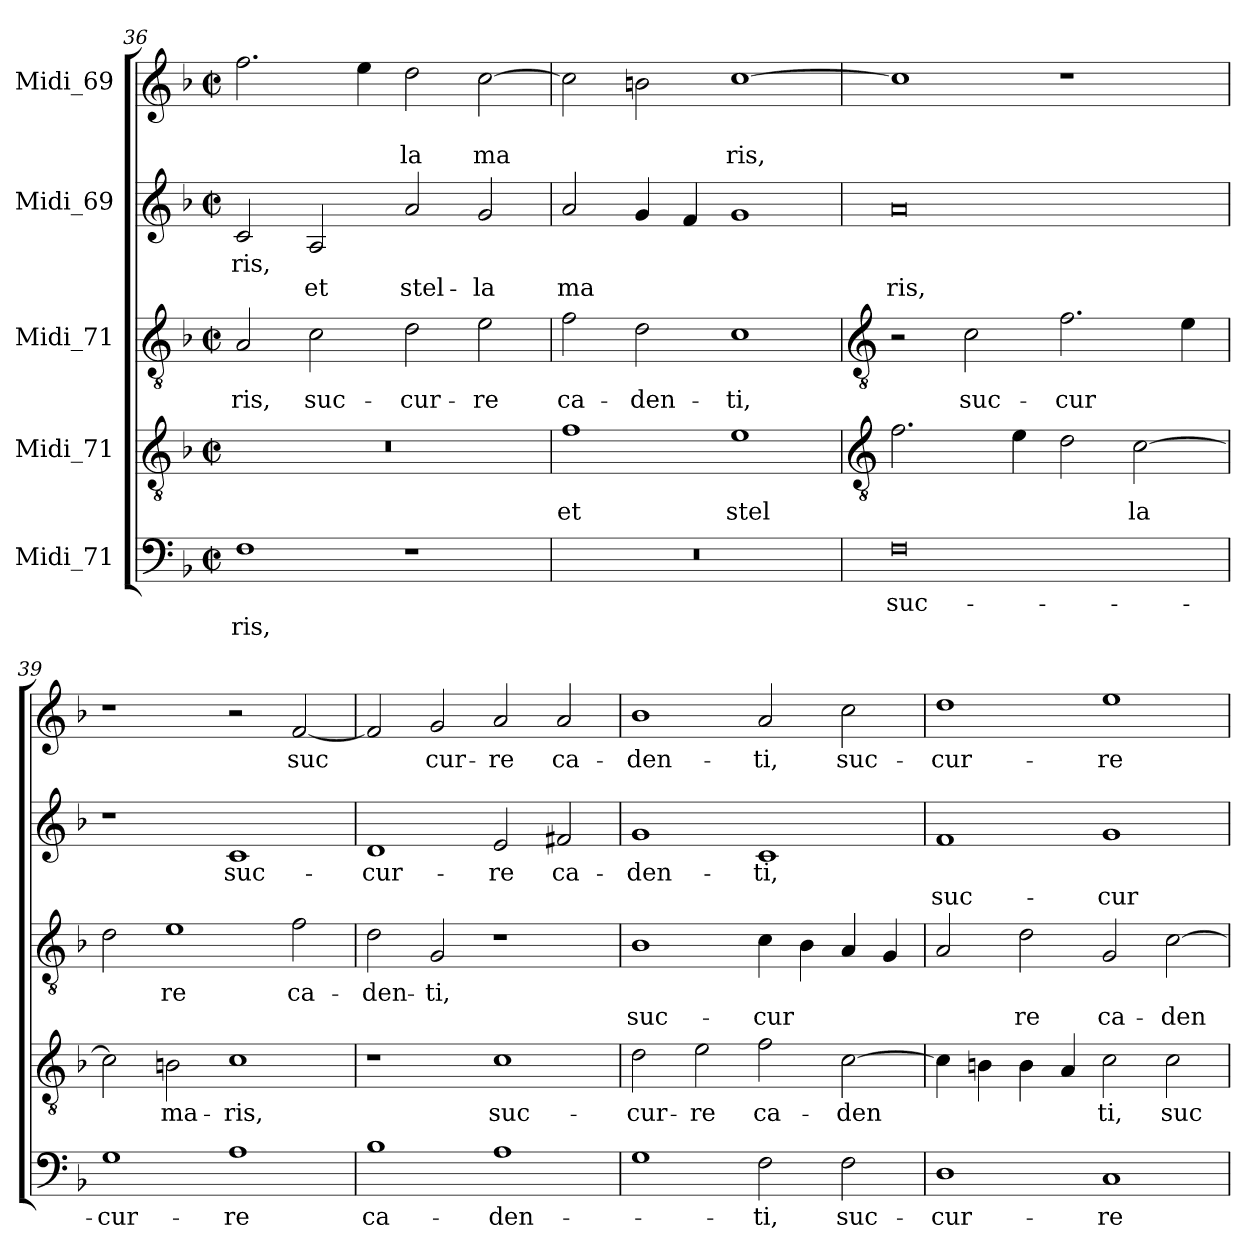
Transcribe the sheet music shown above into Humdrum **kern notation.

**kern	**text	**text	**kern	**text	**kern	**text	**text	**kern	**text	**text	**kern	**text	**text
*part5	*part5	*part5	*part4	*part4	*part3	*part3	*part3	*part2	*part2	*part2	*part1	*part1	*part1
*staff5	*staff5	*staff5	*staff4	*staff4	*staff3	*staff3	*staff3	*staff2	*staff2	*staff2	*staff1	*staff1	*staff1
*I"Midi_71	*	*	*I"Midi_71	*	*I"Midi_71	*	*	*I"Midi_69	*	*	*I"Midi_69	*	*
*clefF4	*	*	*clefGv2	*	*clefGv2	*	*	*clefG2	*	*	*clefG2	*	*
*k[b-]	*	*	*k[b-]	*	*k[b-]	*	*	*k[b-]	*	*	*k[b-]	*	*
*F:	*	*	*F:	*	*F:	*	*	*F:	*	*	*F:	*	*
*M4/2	*	*	*M4/2	*	*M4/2	*	*	*M4/2	*	*	*M4/2	*	*
*met(c|)	*	*	*met(c|)	*	*met(c|)	*	*	*met(c|)	*	*	*met(c|)	*	*
=36	=36	=36	=36	=36	=36	=36	=36	=36	=36	=36	=36	=36	=36
!	!	!LO:LY:b	!	!	!	!LO:LY:b	!	!	!LO:LY:b	!	!	!	!
1F	.	-ris,	0r	.	2A	ris,	.	2c	-ris,	.	2.ff	.	.
!	!	!	!	!	!	!LO:LY:b	!	!	!	!LO:LY:b	!	!	!
.	.	.	.	.	2c	suc-	.	2A	.	et	.	.	.
.	.	.	.	.	.	.	.	.	.	.	4ee	.	.
!	!	!	!	!	!	!LO:LY:b	!	!	!	!LO:LY:b	!	!	!LO:LY:b
1r	.	.	.	.	2d	-cur-	.	2a	.	stel-	2dd	.	la
!	!	!	!	!	!	!LO:LY:b	!	!	!	!LO:LY:b	!	!	!LO:LY:b
.	.	.	.	.	2e	-re	.	2g	.	-la	[2cc	.	ma
=37	=37	=37	=37	=37	=37	=37	=37	=37	=37	=37	=37	=37	=37
!	!	!	!	!LO:LY:b	!	!LO:LY:b	!	!	!	!LO:LY:b	!	!	!
0r	.	.	1f	et	2f	ca-	.	2a	.	ma	2cc]	.	.
!	!	!	!	!	!	!LO:LY:b	!	!	!	!	!	!	!
.	.	.	.	.	2d	-den-	.	4g	.	.	2bn	.	.
.	.	.	.	.	.	.	.	4f	.	.	.	.	.
!	!	!	!	!LO:LY:b	!	!LO:LY:b	!	!	!	!	!	!	!LO:LY:b
.	.	.	1e	stel	1c	-ti,	.	1g	.	.	[1cc	.	ris,
!!LO:LB:g=z
=38	=38	=38	=38	=38	=38	=38	=38	=38	=38	=38	=38	=38	=38
*	*	*	*clefGv2	*	*clefGv2	*	*	*	*	*	*	*	*
!	!LO:LY:b	!	!	!	!	!	!	!	!	!LO:LY:b	!	!	!
0F	suc-	.	2.f	.	2r	.	.	0a	.	ris,	1cc]	.	.
!	!	!	!	!	!	!LO:LY:b	!	!	!	!	!	!	!
.	.	.	.	.	2c	suc-	.	.	.	.	.	.	.
.	.	.	4e	.	.	.	.	.	.	.	.	.	.
!	!	!	!	!	!	!LO:LY:b	!	!	!	!	!	!	!
.	.	.	2d	.	2.f	-cur	.	.	.	.	1r	.	.
!	!	!	!	!LO:LY:b	!	!	!	!	!	!	!	!	!
.	.	.	[2c	la	.	.	.	.	.	.	.	.	.
.	.	.	.	.	4e	.	.	.	.	.	.	.	.
=39	=39	=39	=39	=39	=39	=39	=39	=39	=39	=39	=39	=39	=39
!	!LO:LY:b	!	!	!	!	!	!	!	!	!	!	!	!
1G	-cur-	.	2c]	.	2d	.	.	1r	.	.	1r	.	.
!	!	!	!	!LO:LY:b	!	!LO:LY:b	!	!	!	!	!	!	!
.	.	.	2Bn	ma-	1e	re	.	.	.	.	.	.	.
!	!LO:LY:b	!	!	!LO:LY:b	!	!	!	!	!LO:LY:b	!	!	!	!
1A	-re	.	1c	-ris,	.	.	.	1c	suc-	.	2r	.	.
!	!	!	!	!	!	!LO:LY:b	!	!	!	!	!	!LO:LY:b	!
.	.	.	.	.	2f	ca-	.	.	.	.	[2f	suc	.
=40	=40	=40	=40	=40	=40	=40	=40	=40	=40	=40	=40	=40	=40
!	!LO:LY:b	!	!	!	!	!LO:LY:b	!	!	!LO:LY:b	!	!	!	!
1B-	ca-	.	1r	.	2d	-den-	.	1d	-cur-	.	2f]	.	.
!	!	!	!	!	!	!LO:LY:b	!	!	!	!	!	!LO:LY:b	!
.	.	.	.	.	2G	-ti,	.	.	.	.	2g	cur-	.
!	!LO:LY:b	!	!	!LO:LY:b	!	!	!	!	!LO:LY:b	!	!	!LO:LY:b	!
1A	-den-	.	1c	suc-	1r	.	.	2e	-re	.	2a	-re	.
!	!	!	!	!	!	!	!	!	!LO:LY:b	!	!	!LO:LY:b	!
.	.	.	.	.	.	.	.	2f#X	ca-	.	2a	ca-	.
=41	=41	=41	=41	=41	=41	=41	=41	=41	=41	=41	=41	=41	=41
!	!	!	!	!LO:LY:b	!	!	!LO:LY:b	!	!LO:LY:b	!	!	!LO:LY:b	!
1G	.	.	2d	-cur-	1B-	.	suc-	1g	-den-	.	1b-	-den-	.
!	!	!	!	!LO:LY:b	!	!	!	!	!	!	!	!	!
.	.	.	2e	-re	.	.	.	.	.	.	.	.	.
!	!LO:LY:b	!	!	!LO:LY:b	!	!	!LO:LY:b	!	!LO:LY:b	!	!	!LO:LY:b	!
2F	-ti,	.	2f	ca-	4c	.	-cur	1c	-ti,	.	2a	-ti,	.
.	.	.	.	.	4B-	.	.	.	.	.	.	.	.
!	!LO:LY:b	!	!	!LO:LY:b	!	!	!	!	!	!	!	!LO:LY:b	!
2F	suc-	.	[2c	-den	4A	.	.	.	.	.	2cc	suc-	.
.	.	.	.	.	4G	.	.	.	.	.	.	.	.
=42	=42	=42	=42	=42	=42	=42	=42	=42	=42	=42	=42	=42	=42
!	!LO:LY:b	!	!	!	!	!	!	!	!	!LO:LY:b	!	!LO:LY:b	!
1D	-cur-	.	4c]	.	2A	.	.	1f	.	suc-	1dd	-cur-	.
.	.	.	4Bn	.	.	.	.	.	.	.	.	.	.
!	!	!	!	!	!	!	!LO:LY:b	!	!	!	!	!	!
.	.	.	4B	.	2d	.	re	.	.	.	.	.	.
.	.	.	4A	.	.	.	.	.	.	.	.	.	.
!	!LO:LY:b	!	!	!LO:LY:b	!	!	!LO:LY:b	!	!	!LO:LY:b	!	!LO:LY:b	!
1C	-re	.	2c	ti,	2G	.	ca-	1g	.	-cur-	1ee	-re	.
!	!	!	!	!LO:LY:b	!	!	!LO:LY:b	!	!	!	!	!	!
.	.	.	2c	suc-	[2c	.	-den	.	.	.	.	.	.
=	=	=	=	=	=	=	=	=	=	=	=	=	=
*-	*-	*-	*-	*-	*-	*-	*-	*-	*-	*-	*-	*-	*-
